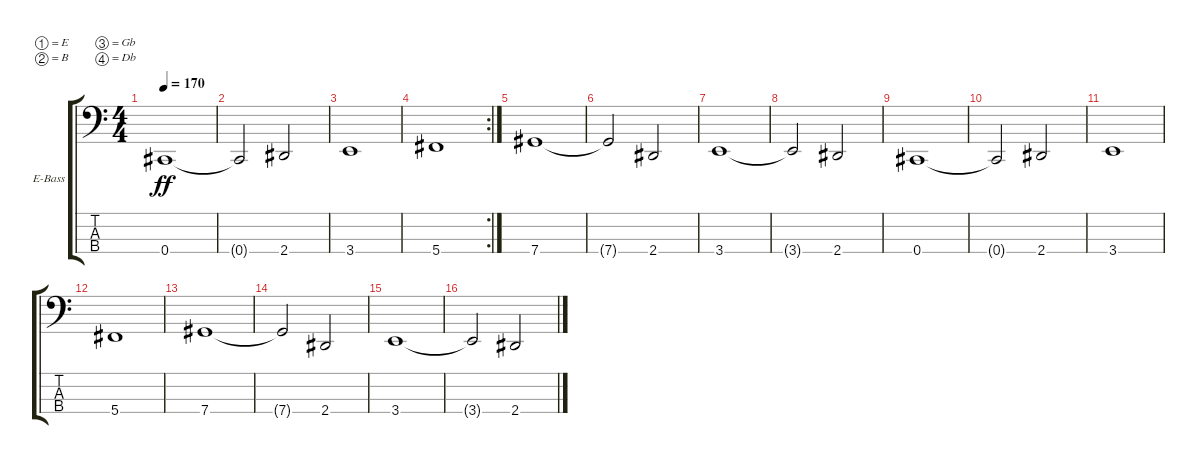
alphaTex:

\defaultSystemsLayout 4
\bracketExtendMode groupsimilarinstruments
\firstSystemTrackNameOrientation horizontal
\otherSystemsTrackNameOrientation horizontal
\track ("Orion" "E-Bass") {instrument electricbassfinger}
\staff {score tabs}
\tuning (E2 B1 Gb1 Db1)
\ts (4 4)
\tempo 170
\clef f4
\scale
0.333333
\ks c
0.4.1{dy ff} |
\scale
0.322917 0.4{t}.2 2.4.2 |
\scale
0.322917 3.4.1 |
\rc 2
\scale
0.354167 5.4.1 |
\scale
0.333333 7.4.1 |
\scale
0.333333 7.4{t}.2 2.4.2 |
\scale
0.333333 3.4.1 |
\scale
0.333333 3.4{t}.2 2.4.2 |
\scale
0.333333 0.4.1 |
\scale
0.333333 0.4{t}.2 2.4.2 |
\scale
0.333333 3.4.1 |
\scale
0.333333 5.4.1 |
\scale
0.333333 7.4.1 |
\scale
0.333333 7.4{t}.2 2.4.2 |
\scale
0.333333 3.4.1 |
\scale
0.333333 3.4{t}.2 2.4.2
